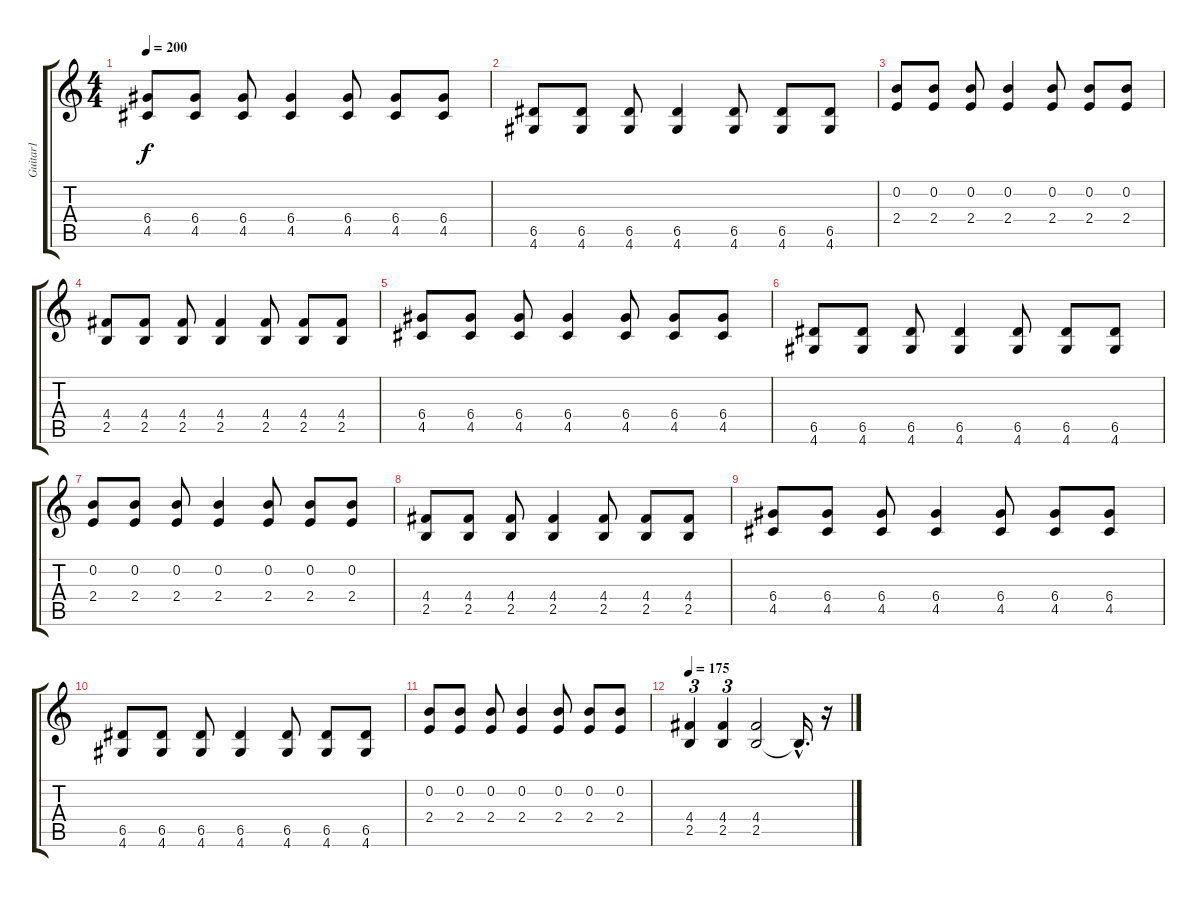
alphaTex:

\track ("Guitar1" "Guitar1") {instrument distortionguitar}
\staff {score tabs}
\tuning (E4 B3 G3 D3 A2 E2) {hide}
\ts (4 4)
\tempo 200
\clef g2
\ks c
(6.4 4.5).8{dy f} (6.4 4.5).8 (6.4 4.5).8 (6.4 4.5).4 (6.4 4.5).8 (6.4 4.5).8 (6.4 4.5).8 |
(6.5 4.6).8 (6.5 4.6).8 (6.5 4.6).8 (6.5 4.6).4 (6.5 4.6).8 (6.5 4.6).8 (6.5 4.6).8 |
(0.2 2.4).8 (0.2 2.4).8 (0.2 2.4).8 (0.2 2.4).4 (0.2 2.4).8 (0.2 2.4).8 (0.2 2.4).8 |
(4.4 2.5).8 (4.4 2.5).8 (4.4 2.5).8 (4.4 2.5).4 (4.4 2.5).8 (4.4 2.5).8 (4.4 2.5).8 |
(6.4 4.5).8 (6.4 4.5).8 (6.4 4.5).8 (6.4 4.5).4 (6.4 4.5).8 (6.4 4.5).8 (6.4 4.5).8 |
(6.5 4.6).8 (6.5 4.6).8 (6.5 4.6).8 (6.5 4.6).4 (6.5 4.6).8 (6.5 4.6).8 (6.5 4.6).8 |
(0.2 2.4).8 (0.2 2.4).8 (0.2 2.4).8 (0.2 2.4).4 (0.2 2.4).8 (0.2 2.4).8 (0.2 2.4).8 |
(4.4 2.5).8 (4.4 2.5).8 (4.4 2.5).8 (4.4 2.5).4 (4.4 2.5).8 (4.4 2.5).8 (4.4 2.5).8 |
(6.4 4.5).8 (6.4 4.5).8 (6.4 4.5).8 (6.4 4.5).4 (6.4 4.5).8 (6.4 4.5).8 (6.4 4.5).8 |
(6.5 4.6).8 (6.5 4.6).8 (6.5 4.6).8 (6.5 4.6).4 (6.5 4.6).8 (6.5 4.6).8 (6.5 4.6).8 |
(0.2 2.4).8 (0.2 2.4).8 (0.2 2.4).8 (0.2 2.4).4 (0.2 2.4).8 (0.2 2.4).8 (0.2 2.4).8 |
\tempo 175
(4.4 2.5).4{tu (3 2)} (4.4 2.5).4{tu (3 2)} (4.4 2.5).2 2.5{hac t}.16{d} r.16
